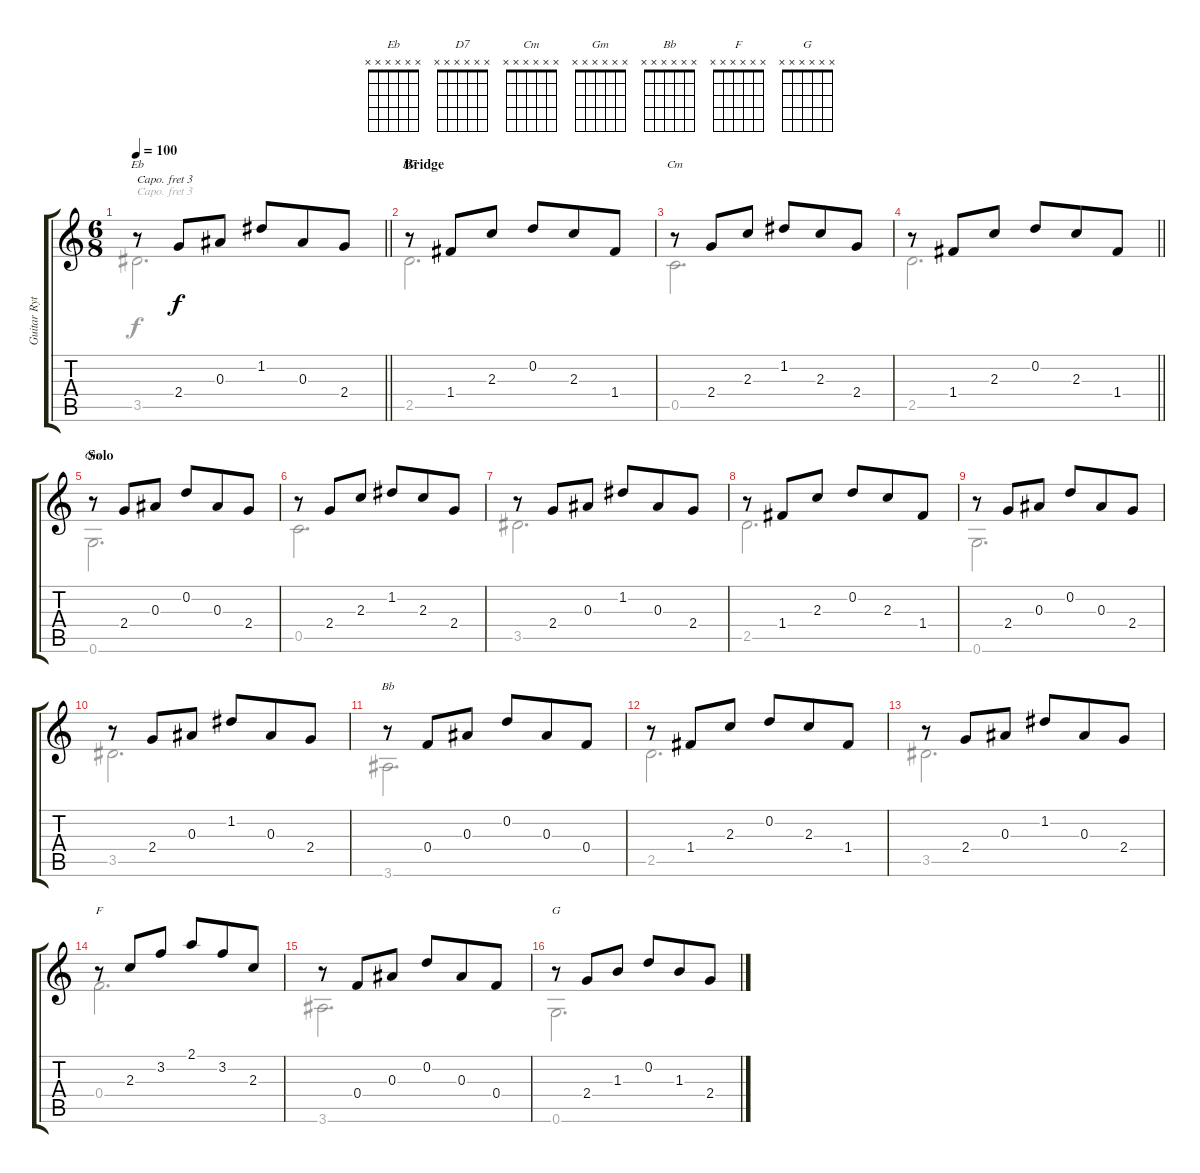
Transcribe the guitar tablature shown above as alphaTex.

\track ("Guitar Rythm" "Guitar Ryt") {instrument overdrivenguitar}
\staff {score tabs}
\capo 3
\tuning (E4 B3 G3 D3 A2 E2) {hide}
\chord ("Eb" x x x x x x)
\chord ("D7" x x x x x x)
\chord ("Cm" x x x x x x)
\chord ("Gm" x x x x x x)
\chord ("Bb" x x x x x x)
\chord ("F" x x x x x x)
\chord ("G" x x x x x x)
\voice
\ts (6 8)
\tempo 100
\clef g2
\barLineRight lightlight
\ks c
r.8{ch "Eb" dy f} 2.4.8 0.3.8 1.2.8 0.3.8 2.4.8 |
\section ("" "Bridge")
r.8{ch "D7"} 1.4.8 2.3.8 0.2.8 2.3.8 1.4.8 |
r.8{ch "Cm"} 2.4.8 2.3.8 1.2.8 2.3.8 2.4.8 |
\barLineRight lightlight
r.8 1.4.8 2.3.8 0.2.8 2.3.8 1.4.8 |
\section ("" "Solo")
r.8{ch "Gm"} 2.4.8 0.3.8 0.2.8 0.3.8 2.4.8 |
r.8 2.4.8 2.3.8 1.2.8 2.3.8 2.4.8 |
r.8 2.4.8 0.3.8 1.2.8 0.3.8 2.4.8 |
r.8 1.4.8 2.3.8 0.2.8 2.3.8 1.4.8 |
r.8 2.4.8 0.3.8 0.2.8 0.3.8 2.4.8 |
r.8 2.4.8 0.3.8 1.2.8 0.3.8 2.4.8 |
r.8{ch "Bb"} 0.4.8 0.3.8 0.2.8 0.3.8 0.4.8 |
r.8 1.4.8 2.3.8 0.2.8 2.3.8 1.4.8 |
r.8 2.4.8 0.3.8 1.2.8 0.3.8 2.4.8 |
r.8{ch "F"} 2.3.8 3.2.8 2.1.8 3.2.8 2.3.8 |
r.8 0.4.8 0.3.8 0.2.8 0.3.8 0.4.8 |
r.8{ch "G"} 2.4.8 1.3.8 0.2.8 1.3.8 2.4.8
\voice
\clef g2
\ottava regular
\simile none
\barLineRight lightlight
\ks c
3.5.2{d dy f} |
2.5.2{d} |
0.5.2{d} |
\barLineRight lightlight
2.5.2{d} |
0.6.2{d} |
0.5.2{d} |
3.5.2{d} |
2.5.2{d} |
0.6.2{d} |
3.5.2{d} |
3.6.2{d} |
2.5.2{d} |
3.5.2{d} |
0.4.2{d} |
3.6.2{d} |
0.6.2{d}
